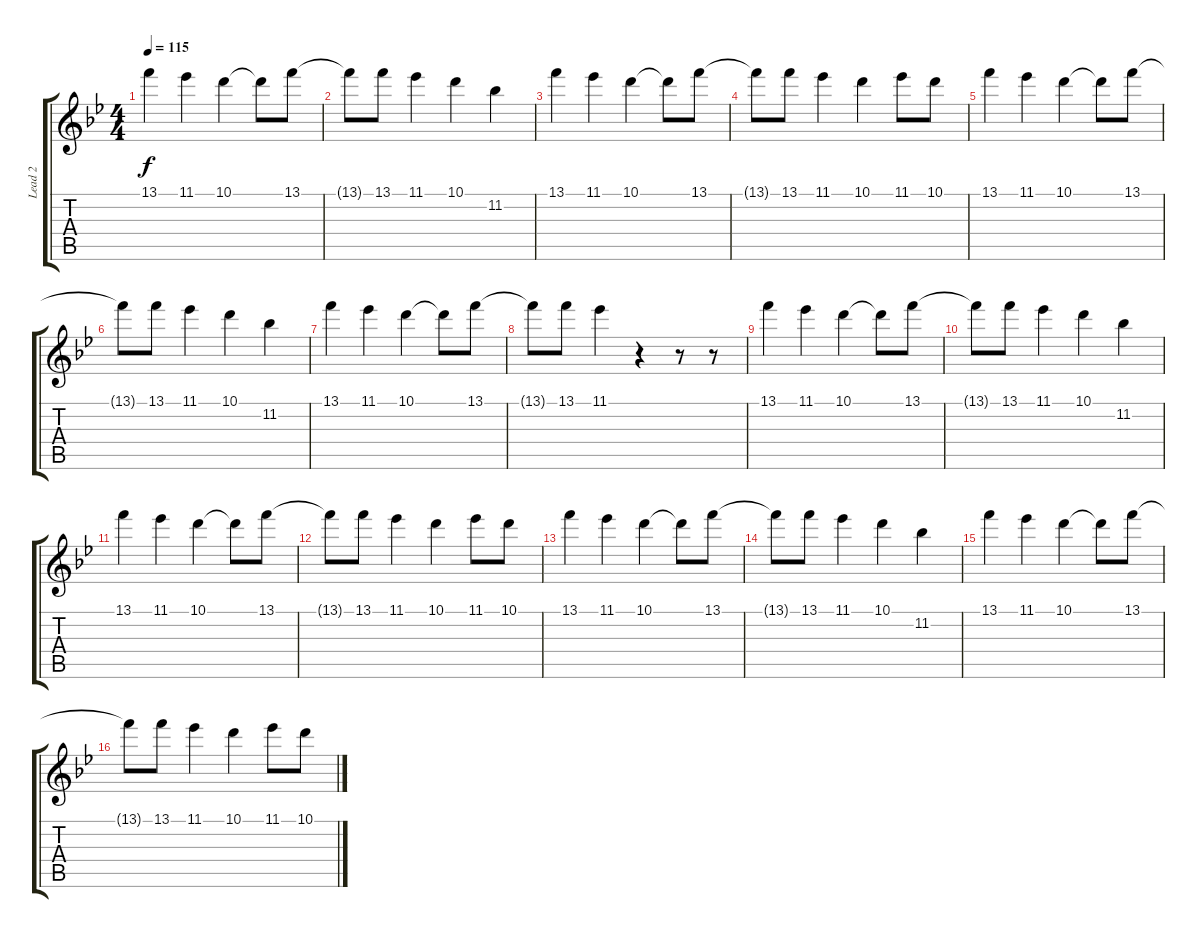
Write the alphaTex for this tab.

\track ("Lead 2" "Lead 2") {instrument distortionguitar}
\staff {score tabs}
\tuning (E4 B3 G3 D3 A2 E2) {hide}
\ts (4 4)
\tempo 115
\clef g2
\ks bb
13.1.4{dy f} 11.1.4 10.1.4 10.1{t}.8 13.1.8 |
13.1{t}.8 13.1.8 11.1.4 10.1.4 11.2.4 |
13.1.4 11.1.4 10.1.4 10.1{t}.8 13.1.8 |
13.1{t}.8 13.1.8 11.1.4 10.1.4 11.1.8 10.1.8 |
13.1.4 11.1.4 10.1.4 10.1{t}.8 13.1.8 |
13.1{t}.8 13.1.8 11.1.4 10.1.4 11.2.4 |
13.1.4 11.1.4 10.1.4 10.1{t}.8 13.1.8 |
13.1{t}.8 13.1.8 11.1.4 r.4 r.8 r.8 |
13.1.4 11.1.4 10.1.4 10.1{t}.8 13.1.8 |
13.1{t}.8 13.1.8 11.1.4 10.1.4 11.2.4 |
13.1.4 11.1.4 10.1.4 10.1{t}.8 13.1.8 |
13.1{t}.8 13.1.8 11.1.4 10.1.4 11.1.8 10.1.8 |
13.1.4 11.1.4 10.1.4 10.1{t}.8 13.1.8 |
13.1{t}.8 13.1.8 11.1.4 10.1.4 11.2.4 |
13.1.4 11.1.4 10.1.4 10.1{t}.8 13.1.8 |
13.1{t}.8 13.1.8 11.1.4 10.1.4 11.1.8 10.1.8
